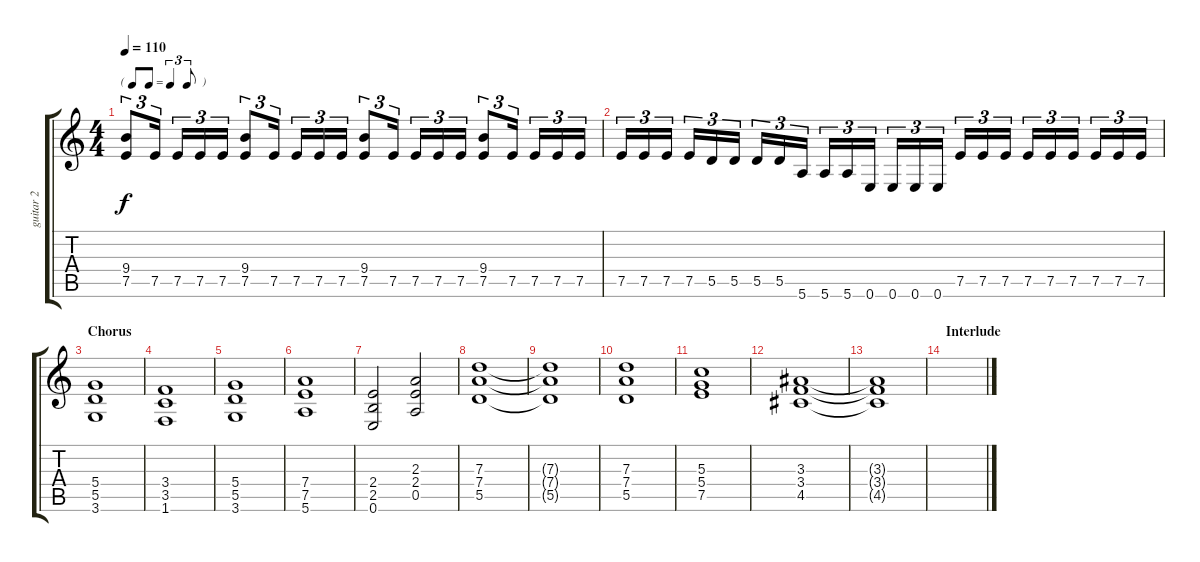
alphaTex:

\track ("guitar 2" "guitar 2") {instrument distortionguitar}
\staff {score tabs}
\tuning (E4 B3 G3 D3 A2 E2) {hide}
\ts (4 4)
\tf triplet8th
\tempo 110
\clef g2
\ks c
(9.4 7.5).8{tu (3 2) dy f} 7.5.16{tu (3 2)} 7.5.16{tu (3 2)} 7.5.16{tu (3 2)} 7.5.16{tu (3 2)} (9.4 7.5).8{tu (3 2)} 7.5.16{tu (3 2)} 7.5.16{tu (3 2)} 7.5.16{tu (3 2)} 7.5.16{tu (3 2)} (9.4 7.5).8{tu (3 2)} 7.5.16{tu (3 2)} 7.5.16{tu (3 2)} 7.5.16{tu (3 2)} 7.5.16{tu (3 2)} (9.4 7.5).8{tu (3 2)} 7.5.16{tu (3 2)} 7.5.16{tu (3 2)} 7.5.16{tu (3 2)} 7.5.16{tu (3 2)} |
7.5.16{tu (3 2)} 7.5.16{tu (3 2)} 7.5.16{tu (3 2)} 7.5.16{tu (3 2)} 5.5.16{tu (3 2)} 5.5.16{tu (3 2)} 5.5.16{tu (3 2)} 5.5.16{tu (3 2)} 5.6.16{tu (3 2)} 5.6.16{tu (3 2)} 5.6.16{tu (3 2)} 0.6.16{tu (3 2)} 0.6.16{tu (3 2)} 0.6.16{tu (3 2)} 0.6.16{tu (3 2)} 7.5.16{tu (3 2)} 7.5.16{tu (3 2)} 7.5.16{tu (3 2)} 7.5.16{tu (3 2)} 7.5.16{tu (3 2)} 7.5.16{tu (3 2)} 7.5.16{tu (3 2)} 7.5.16{tu (3 2)} 7.5.16{tu (3 2)} |
\section ("" "Chorus")
(5.4 5.5 3.6).1 |
(3.4 3.5 1.6).1 |
(5.4 5.5 3.6).1 |
(7.4 7.5 5.6).1 |
(2.4 2.5 0.6).2 (2.3 2.4 0.5).2 |
(7.3 7.4 5.5).1 |
(7.3{t} 7.4{t} 5.5{t}).1 |
(7.3 7.4 5.5).1 |
(5.3 5.4 7.5).1 |
(3.3 3.4 4.5).1 |
(3.3{t} 3.4{t} 4.5{t}).1 |
\section ("" "Interlude")
